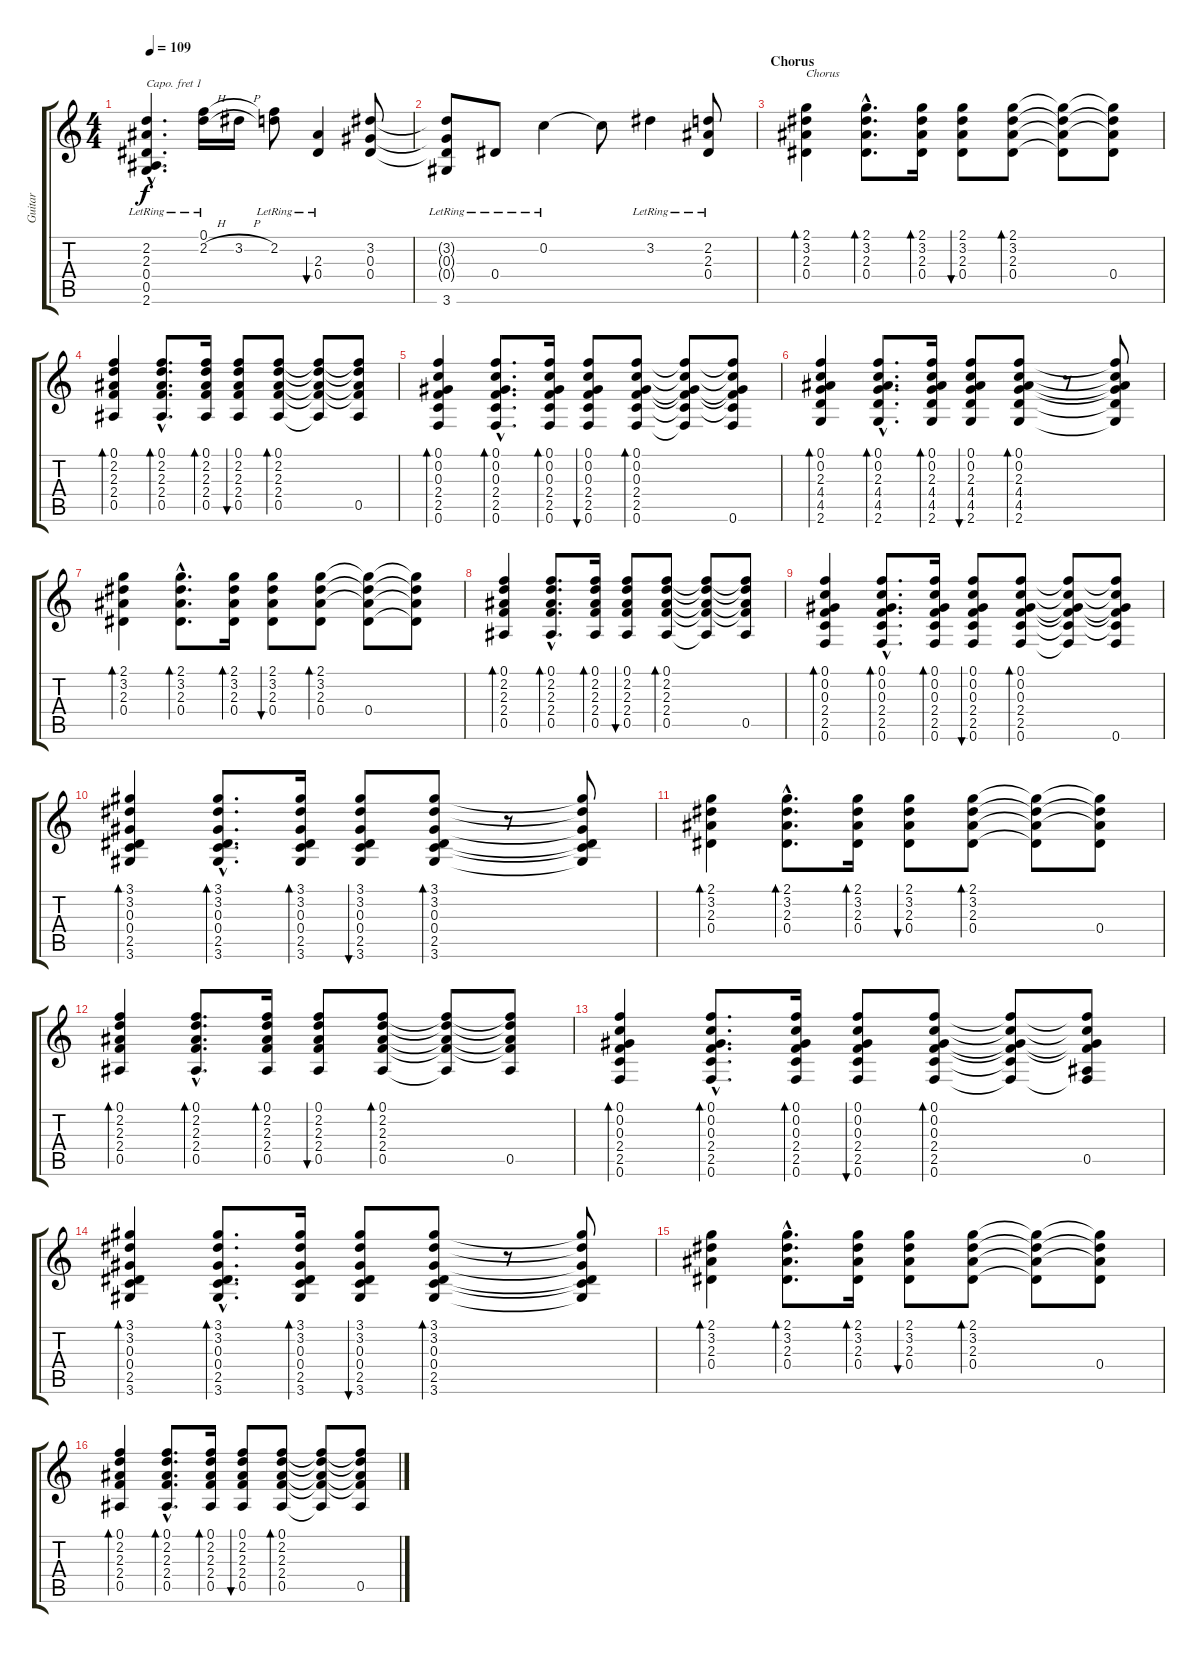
\track ("Guitar" "Guitar") {instrument acousticguitarsteel}
\staff {score tabs}
\capo 1
\tuning (E4 B3 G3 D3 A2 E2) {hide}
\ts (4 4)
\tempo 109
\clef g2
\ks c
(2.2{hac t} 2.3{hac t} 0.4{hac t} 0.5{hac} 2.6{hac lr}).4{d dy f} (0.1{lr} 2.2{h}).16 3.2{h}.16 (0.1{t} 2.2{lr}).8 (2.3{lr} 0.4{lr}).4{bu 60} (3.2 0.3 0.4).8 |
(3.2{t} 0.3{t} 0.4{t} 3.6{lr}).8 0.4{lr}.8 0.2{lr}.4 0.2{t}.8 3.2{lr}.4 (2.2{lr} 2.3{lr} 0.4{lr}).8 |
\section ("" "Chorus")
(2.1 3.2 2.3 0.4).4{bd 60 txt "Chorus"} (2.1{hac} 3.2{hac} 2.3{hac} 0.4{hac}).8{d bd 60} (2.1 3.2 2.3 0.4).16{bd 60} (2.1 3.2 2.3 0.4).8{bu 60} (2.1 3.2 2.3 0.4).8{bd 60} (2.1{t} 3.2{t} 2.3{t} 0.4{t}).8 (2.1{t} 3.2{t} 2.3{t} 0.4).8 |
(0.1 2.2 2.3 2.4 0.5).4{bd 60} (0.1{hac} 2.2{hac} 2.3{hac} 2.4{hac} 0.5{hac}).8{d bd 60} (0.1 2.2 2.3 2.4 0.5).16{bd 60} (0.1 2.2 2.3 2.4 0.5).8{bu 60} (0.1 2.2 2.3 2.4 0.5).8{bd 60} (0.1{t} 2.2{t} 2.3{t} 2.4{t} 0.5{t}).8 (0.1{t} 2.2{t} 2.3{t} 2.4{t} 0.5).8 |
(0.1 0.2 0.3 2.4 2.5 0.6).4{bd 60} (0.1{hac} 0.2{hac} 0.3{hac} 2.4{hac} 2.5{hac} 0.6{hac}).8{d bd 60} (0.1 0.2 0.3 2.4 2.5 0.6).16{bd 60} (0.1 0.2 0.3 2.4 2.5 0.6).8{bu 60} (0.1 0.2 0.3 2.4 2.5 0.6).8{bd 60} (0.1{t} 0.2{t} 0.3{t} 2.4{t} 2.5{t} 0.6{t}).8 (0.1{t} 0.2{t} 0.3{t} 2.4{t} 2.5{t} 0.6).8 |
(0.1 0.2 2.3 4.4 4.5 2.6).4{bd 60} (0.1{hac} 0.2{hac} 2.3{hac} 4.4{hac} 4.5{hac} 2.6{hac}).8{d bd 60} (0.1 0.2 2.3 4.4 4.5 2.6).16{bd 60} (0.1 0.2 2.3 4.4 4.5 2.6).8{bu 60} (0.1 0.2 2.3 4.4 4.5 2.6).8{bd 60} r.8 (0.1{t} 0.2{t} 2.3{t} 4.4{t} 4.5{t} 2.6{t}).8 |
(2.1 3.2 2.3 0.4).4{bd 60} (2.1{hac} 3.2{hac} 2.3{hac} 0.4{hac}).8{d bd 60} (2.1 3.2 2.3 0.4).16{bd 60} (2.1 3.2 2.3 0.4).8{bu 60} (2.1 3.2 2.3 0.4).8{bd 60} (2.1{t} 3.2{t} 2.3{t} 0.4).8 (2.1{t} 3.2{t} 2.3{t} 0.4{t}).8 |
(0.1 2.2 2.3 2.4 0.5).4{bd 60} (0.1{hac} 2.2{hac} 2.3{hac} 2.4{hac} 0.5{hac}).8{d bd 60} (0.1 2.2 2.3 2.4 0.5).16{bd 60} (0.1 2.2 2.3 2.4 0.5).8{bu 60} (0.1 2.2 2.3 2.4 0.5).8{bd 60} (0.1{t} 2.2{t} 2.3{t} 2.4{t} 0.5{t}).8 (0.1{t} 2.2{t} 2.3{t} 2.4{t} 0.5).8 |
(0.1 0.2 0.3 2.4 2.5 0.6).4{bd 60} (0.1{hac} 0.2{hac} 0.3{hac} 2.4{hac} 2.5{hac} 0.6{hac}).8{d bd 60} (0.1 0.2 0.3 2.4 2.5 0.6).16{bd 60} (0.1 0.2 0.3 2.4 2.5 0.6).8{bu 60} (0.1 0.2 0.3 2.4 2.5 0.6).8{bd 60} (0.1{t} 0.2{t} 0.3{t} 2.4{t} 2.5{t} 0.6{t}).8 (0.1{t} 0.2{t} 0.3{t} 2.4{t} 2.5{t} 0.6).8 |
(3.1 3.2 0.3 0.4 2.5 3.6).4{bd 60} (3.1{hac} 3.2{hac} 0.3{hac} 0.4{hac} 2.5{hac} 3.6{hac}).8{d bd 60} (3.1 3.2 0.3 0.4 2.5 3.6).16{bd 60} (3.1 3.2 0.3 0.4 2.5 3.6).8{bu 60} (3.1 3.2 0.3 0.4 2.5 3.6).8{bd 60} r.8 (3.1{t} 3.2{t} 0.3{t} 0.4{t} 2.5{t} 3.6{t}).8 |
(2.1 3.2 2.3 0.4).4{bd 60} (2.1{hac} 3.2{hac} 2.3{hac} 0.4{hac}).8{d bd 60} (2.1 3.2 2.3 0.4).16{bd 60} (2.1 3.2 2.3 0.4).8{bu 60} (2.1 3.2 2.3 0.4).8{bd 60} (2.1{t} 3.2{t} 2.3{t} 0.4{t}).8 (2.1{t} 3.2{t} 2.3{t} 0.4).8 |
(0.1 2.2 2.3 2.4 0.5).4{bd 60} (0.1{hac} 2.2{hac} 2.3{hac} 2.4{hac} 0.5{hac}).8{d bd 60} (0.1 2.2 2.3 2.4 0.5).16{bd 60} (0.1 2.2 2.3 2.4 0.5).8{bu 60} (0.1 2.2 2.3 2.4 0.5).8{bd 60} (0.1{t} 2.2{t} 2.3{t} 2.4{t} 0.5{t}).8 (0.1{t} 2.2{t} 2.3{t} 2.4{t} 0.5).8 |
(0.1 0.2 0.3 2.4 2.5 0.6).4{bd 60} (0.1{hac} 0.2{hac} 0.3{hac} 2.4{hac} 2.5{hac} 0.6{hac}).8{d bd 60} (0.1 0.2 0.3 2.4 2.5 0.6).16{bd 60} (0.1 0.2 0.3 2.4 2.5 0.6).8{bu 60} (0.1 0.2 0.3 2.4 2.5 0.6).8{bd 60} (0.1{t} 0.2{t} 0.3{t} 2.4{t} 2.5{t} 0.6{t}).8 (0.1{t} 0.2{t} 0.3{t} 2.4{t} 0.5 0.6{t}).8 |
(3.1 3.2 0.3 0.4 2.5 3.6).4{bd 60} (3.1{hac} 3.2{hac} 0.3{hac} 0.4{hac} 2.5{hac} 3.6{hac}).8{d bd 60} (3.1 3.2 0.3 0.4 2.5 3.6).16{bd 60} (3.1 3.2 0.3 0.4 2.5 3.6).8{bu 60} (3.1 3.2 0.3 0.4 2.5 3.6).8{bd 60} r.8 (3.1{t} 3.2{t} 0.3{t} 0.4{t} 2.5{t} 3.6{t}).8 |
(2.1 3.2 2.3 0.4).4{bd 60} (2.1{hac} 3.2{hac} 2.3{hac} 0.4{hac}).8{d bd 60} (2.1 3.2 2.3 0.4).16{bd 60} (2.1 3.2 2.3 0.4).8{bu 60} (2.1 3.2 2.3 0.4).8{bd 60} (2.1{t} 3.2{t} 2.3{t} 0.4{t}).8 (2.1{t} 3.2{t} 2.3{t} 0.4).8 |
(0.1 2.2 2.3 2.4 0.5).4{bd 60} (0.1{hac} 2.2{hac} 2.3{hac} 2.4{hac} 0.5{hac}).8{d bd 60} (0.1 2.2 2.3 2.4 0.5).16{bd 60} (0.1 2.2 2.3 2.4 0.5).8{bu 60} (0.1 2.2 2.3 2.4 0.5).8{bd 60} (0.1{t} 2.2{t} 2.3{t} 2.4{t} 0.5{t}).8 (0.1{t} 2.2{t} 2.3{t} 2.4{t} 0.5).8
